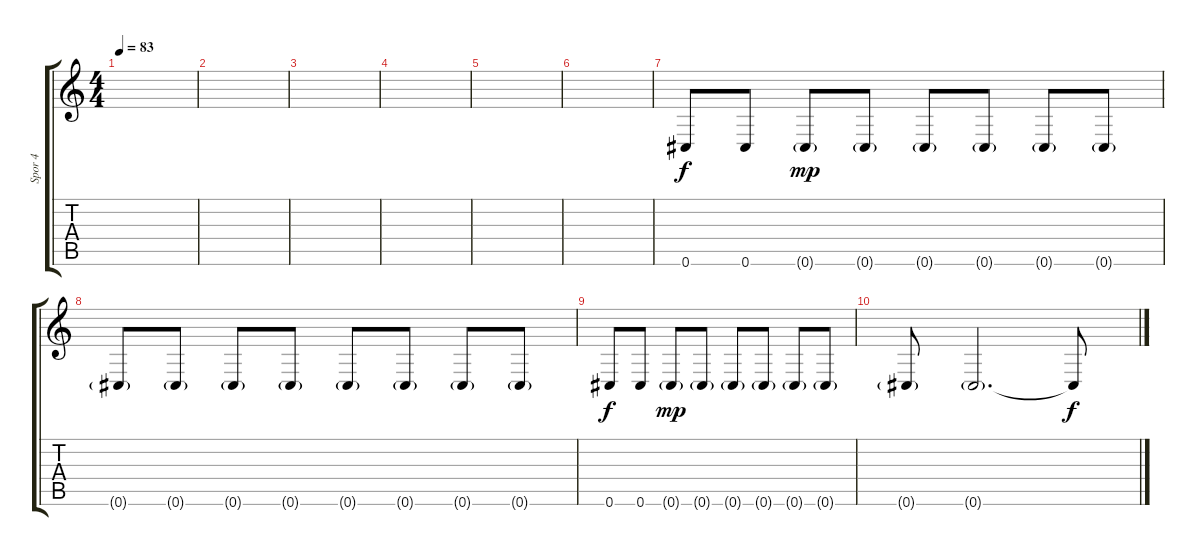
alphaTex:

\track ("Spor 4" "Spor 4") {instrument acousticguitarsteel}
\staff {score tabs}
\tuning (Eb4 Bb3 Gb3 Db3 Ab2 Db2) {hide}
\ts (4 4)
\tempo 83
\clef g2
\ks c
|
|
|
|
|
|
0.6.8 0.6.8 0.6{g}.8{dy mp} 0.6{g}.8 0.6{g}.8 0.6{g}.8 0.6{g}.8 0.6{g}.8 |
0.6{g}.8 0.6{g}.8 0.6{g}.8 0.6{g}.8 0.6{g}.8 0.6{g}.8 0.6{g}.8 0.6{g}.8 |
0.6.8{dy f} 0.6.8 0.6{g}.8{dy mp} 0.6{g}.8 0.6{g}.8 0.6{g}.8 0.6{g}.8 0.6{g}.8 |
0.6{g}.8 0.6{g}.2{d} 0.6{t}.8{dy f}
